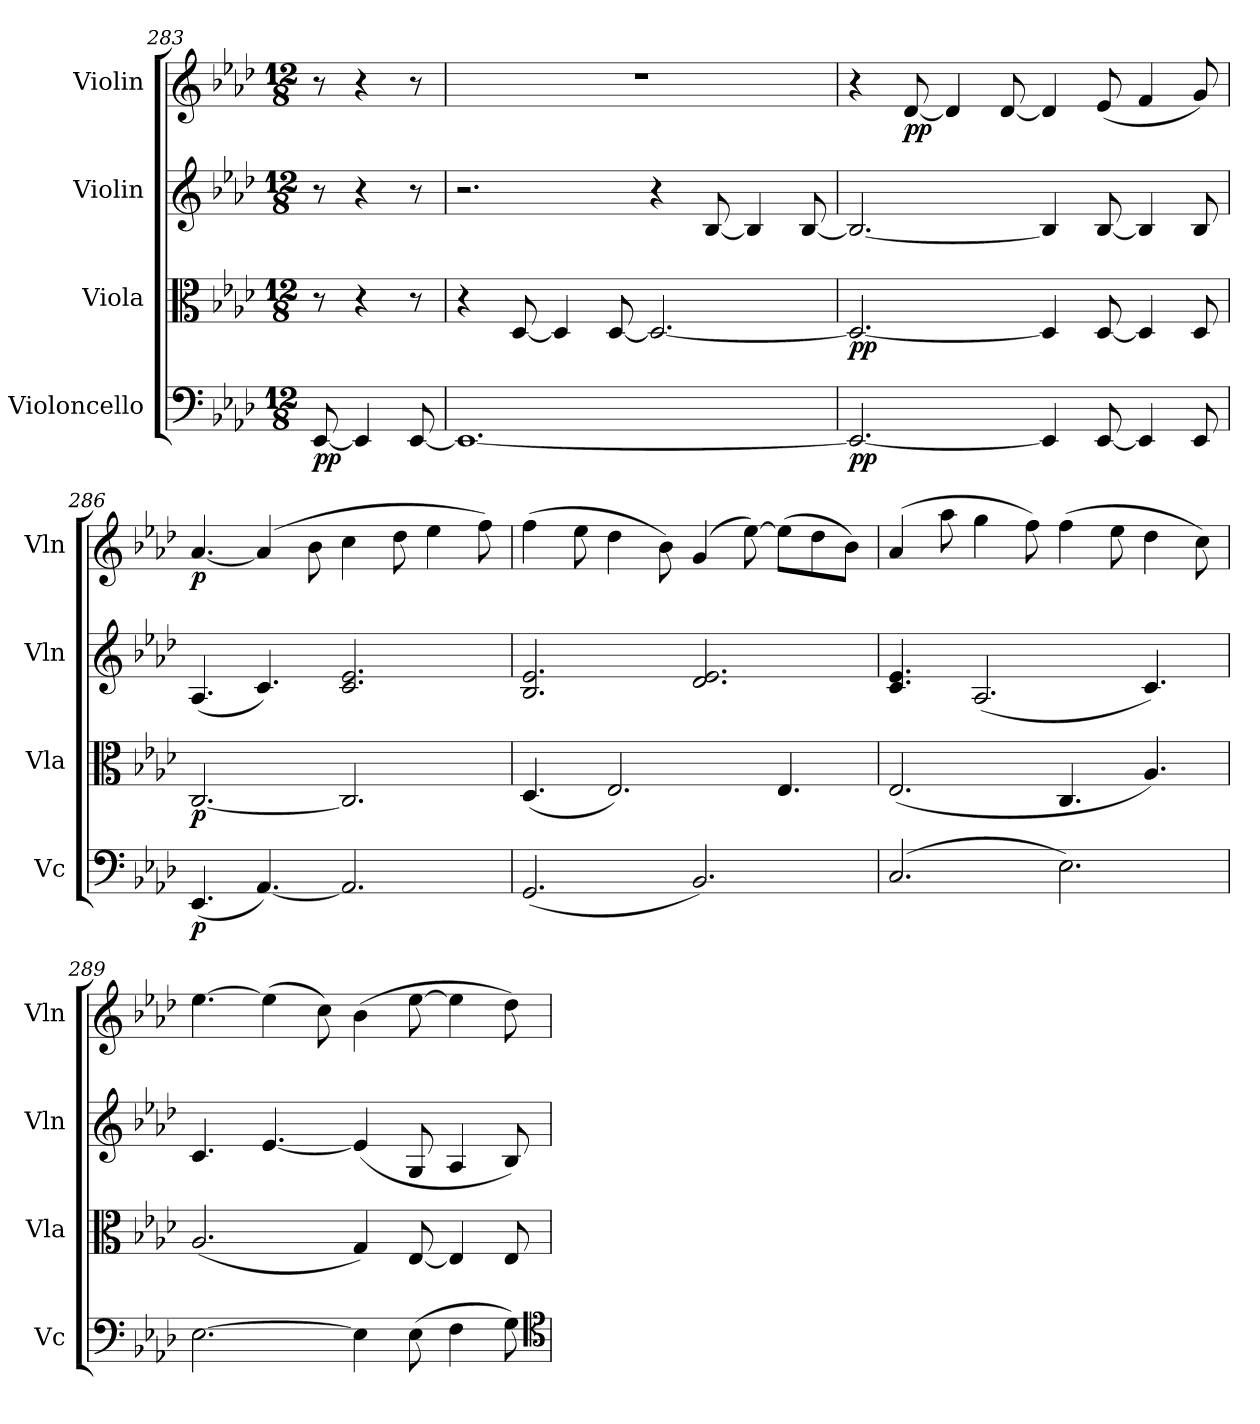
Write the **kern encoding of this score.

**kern	**dynam	**kern	**dynam	**kern	**kern	**dynam
*part4	*part4	*part3	*part3	*part2	*part1	*part1
*staff4	*staff4	*staff3	*staff3	*staff2	*staff1	*staff1
*I"Violoncello	*	*I"Viola	*	*I"Violin	*I"Violin	*
*I'Vc	*	*I'Vla	*	*I'Vln	*I'Vln	*
*clefF4	*	*clefC3	*	*clefG2	*clefG2	*
*k[b-e-a-d-]	*	*k[b-e-a-d-]	*	*k[b-e-a-d-]	*k[b-e-a-d-]	*
*M12/8	*	*M12/8	*	*M12/8	*M12/8	*
*MM48	*	*MM48	*	*MM48	*MM48	*
=283	=283	=283	=283	=283	=283	=283
[8EE-	pp	8r	.	8r	8r	.
4EE-]	.	4r	.	4r	4r	.
[8EE-	.	8r	.	8r	8r	.
=284	=284	=284	=284	=284	=284	=284
1.EE-_	.	4r	.	2.r	1.r	.
.	.	[8D-	.	.	.	.
.	.	4D-]	.	.	.	.
.	.	[8D-	.	.	.	.
.	.	2.D-_	.	4r	.	.
.	.	.	.	[8B-	.	.
.	.	.	.	4B-]	.	.
.	.	.	.	[8B-	.	.
=285	=285	=285	=285	=285	=285	=285
2.EE-_	pp	2.D-_	pp	2.B-_	4r	.
.	.	.	.	.	[8d-	pp
.	.	.	.	.	4d-]	.
.	.	.	.	.	[8d-	.
4EE-]	.	4D-]	.	4B-]	4d-]	.
[8EE-	.	[8D-	.	[8B-	(8e-	.
4EE-]	.	4D-]	.	4B-]	4f	.
8EE-	.	8D-	.	8B-	8g)	.
=286	=286	=286	=286	=286	=286	=286
(4.EE-	p	[2.C	p	(4.A-	[4.a-	p
[4.AA-)	.	.	.	4.c)	(4a-]	.
.	.	.	.	.	8b-	.
2.AA-]	.	2.C]	.	2.c 2.e-	4cc	.
.	.	.	.	.	8dd-	.
.	.	.	.	.	4ee-	.
.	.	.	.	.	8ff)	.
=287	=287	=287	=287	=287	=287	=287
(2.GG	.	(4.D-	.	2.B- 2.e-	(4ff	.
.	.	.	.	.	8ee-	.
.	.	2.E-)	.	.	4dd-	.
.	.	.	.	.	8b-)	.
2.BB-)	.	.	.	2.d- 2.e-	(4g	.
.	.	.	.	.	[8ee-)	.
.	.	4.E-	.	.	(8ee-\L]	.
.	.	.	.	.	8dd-\	.
.	.	.	.	.	8b-\J)	.
=288	=288	=288	=288	=288	=288	=288
(2.C	.	(2.E-	.	4.c 4.e-	(4a-	.
.	.	.	.	.	8aa-	.
.	.	.	.	(2.A-	4gg	.
.	.	.	.	.	8ff)	.
2.E-)	.	4.C	.	.	(4ff	.
.	.	.	.	.	8ee-	.
.	.	4.A-)	.	4.c)	4dd-	.
.	.	.	.	.	8cc)	.
=289	=289	=289	=289	=289	=289	=289
[2.E-	.	(2.A-	.	4.c	[4.ee-	.
.	.	.	.	[4.e-	(4ee-]	.
.	.	.	.	.	8cc)	.
4E-]	.	4G)	.	(4e-]	(4b-	.
(8E-	.	[8E-	.	8G	[8ee-	.
4F	.	4E-]	.	4A-	4ee-]	.
8G)	.	8E-	.	8B-)	8dd-)	.
*clefC4	*	*	*	*	*	*
=	=	=	=	=	=	=
*-	*-	*-	*-	*-	*-	*-
